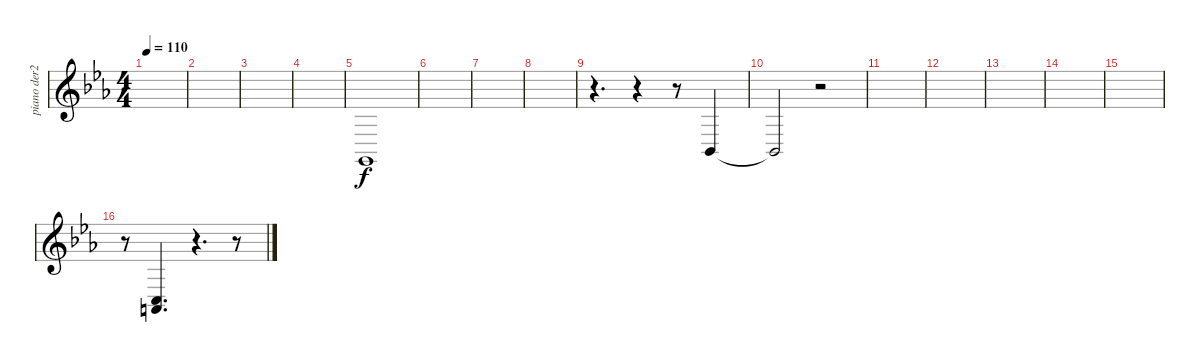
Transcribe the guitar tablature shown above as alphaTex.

\track ("piano der2" "piano der2") {instrument acousticgrandpiano}
\staff {score}
\tuning (E4 B3 G3 D3 A2 E2) {hide}
\ts (4 4)
\tempo 110
\clef g2
\ks eb
|
|
|
|
3.6.1 |
|
|
|
r.4{d} r.4 r.8 1.5.4 |
1.5{t}.2 r.2 |
|
|
|
|
|
r.8 (3.5 5.6).4{d} r.4{d} r.8
